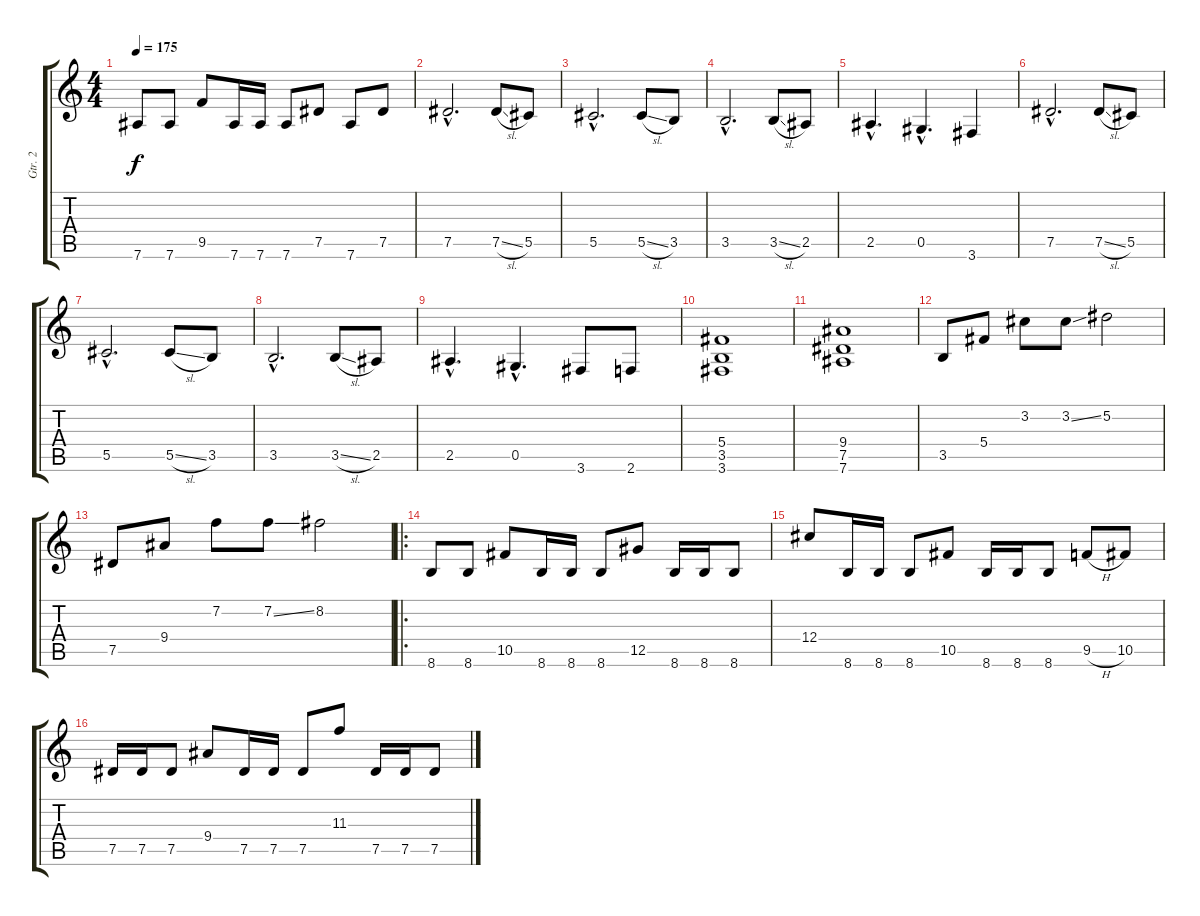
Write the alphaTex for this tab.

\track ("Gtr. 2" "Gtr. 2") {instrument distortionguitar}
\staff {score tabs}
\tuning (Eb4 Bb3 Gb3 Db3 Ab2 Eb2) {hide}
\ts (4 4)
\tempo 175
\clef g2
\ks c
7.6.8{dy f} 7.6.8 9.5.8 7.6.16 7.6.16 7.6.8 7.5.8 7.6.8 7.5.8 |
7.5{hac}.2{d} 7.5{sl}.8 5.5.8 |
5.5{hac}.2{d} 5.5{sl}.8 3.5.8 |
3.5{hac}.2{d} 3.5{sl}.8 2.5.8 |
2.5{hac}.4{d} 0.5{hac}.4{d} 3.6.4 |
7.5{hac}.2{d} 7.5{sl}.8 5.5.8 |
5.5{hac}.2{d} 5.5{sl}.8 3.5.8 |
3.5{hac}.2{d} 3.5{sl}.8 2.5.8 |
2.5{hac}.4{d} 0.5{hac}.4{d} 3.6.8 2.6.8 |
(5.4 3.5 3.6).1 |
(9.4 7.5 7.6).1 |
3.5.8 5.4.8 3.2.8 3.2{ss}.8 5.2.2 |
7.5.8 9.4.8 7.2.8 7.2{ss}.8 8.2.2 |
\ro
8.6.8 8.6.8 10.5.8 8.6.16 8.6.16 8.6.8 12.5.8 8.6.16 8.6.16 8.6.8 |
12.4.8 8.6.16 8.6.16 8.6.8 10.5.8 8.6.16 8.6.16 8.6.8 9.5{h}.8 10.5.8 |
7.5.16 7.5.16 7.5.8 9.4.8 7.5.16 7.5.16 7.5.8 11.3.8 7.5.16 7.5.16 7.5.8
